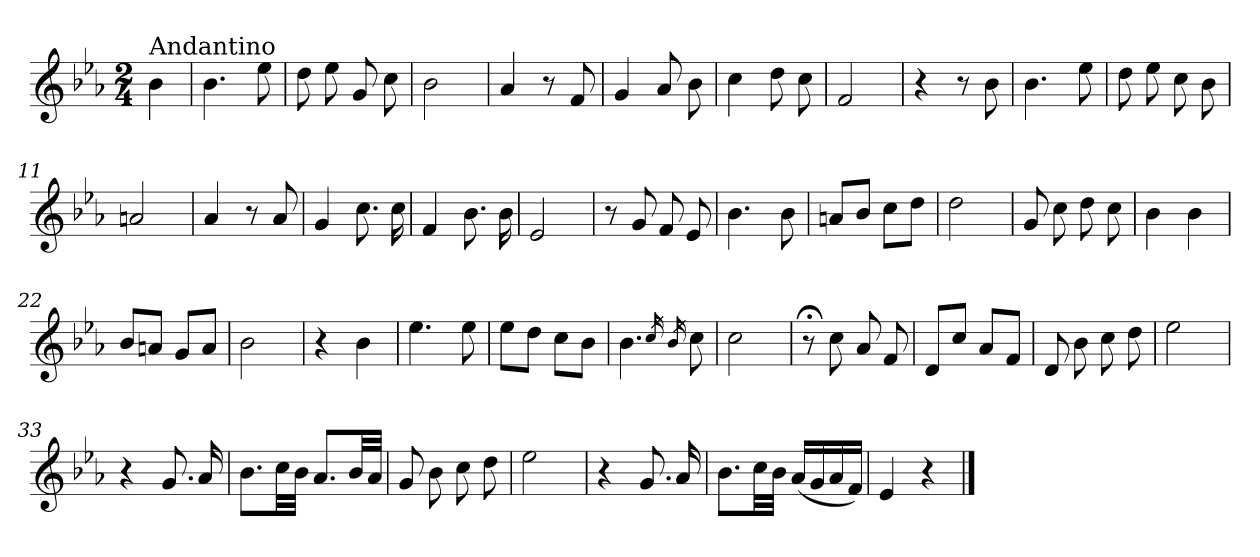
**kern
*part1
*staff1
*clefG2
*k[b-e-a-]
*E-:
*M2/4
=
!LO:TX:a:t=Andantino
4b-\
=1
4.b-\
8ee-\
=2
8dd\
8ee-\
8g/
8cc\
=3
2b-\
=4
4a-/
8r
8f/
=5
4g/
8a-/
8b-\
=6
4cc\
8dd\
8cc\
=7
2f/
=8
4r
8r
8b-\
=9
4.b-\
8ee-\
!!LO:LB:g=z
=10
8dd\
8ee-\
8cc\
8b-\
=11
2an/
=12
4a-/
8r
8a-/
=13
4g/
8.cc\
16cc\
=14
4f/
8.b-\
16b-\
=15
2e-/
=16
8r
8g/
8f/
8e-/
=17
4.b-\
8b-\
=18
8an/L
8b-/J
8cc\L
8dd\J
=19
2dd\
!!LO:LB:g=z
=20
8g/
8cc\
8dd\
8cc\
=21
4b-\
4b-\
=22
8b-/L
8an/J
8g/L
8a/J
=23
2b-\
=24
4r
4b-\
=25
4.ee-\
8ee-\
=26
8ee-\L
8dd\J
8cc\L
8b-\J
=27
4.b-\
16qcc/
16qb-/
8cc\
=28
2cc\
!!LO:LB:g=z
=29
8r;<
8cc\
8a-/
8f/
=30
8d/L
8cc/J
8a-/L
8f/J
=31
8d/
8b-\
8cc\
8dd\
=32
2ee-\
=33
4r
8.g/
16a-/
=34
8.b-\L
32cc\LL
32b-\JJJ
8.a-/L
32b-/LL
32a-/JJJ
=35
8g/
8b-\
8cc\
8dd\
=36
2ee-\
=37
4r
8.g/
16a-/
!!LO:LB:g=z
=38
8.b-\L
32cc\LL
32b-\JJJ
(<16a-/LL
16g/
16a-/
16f/JJ)
=39
4e-/
4r
==
*-
